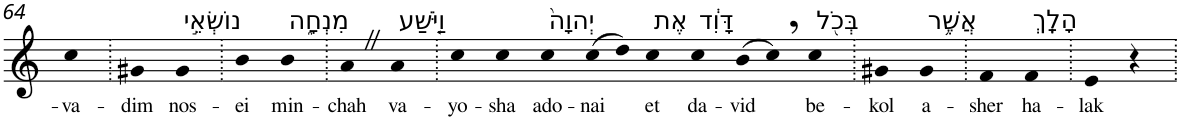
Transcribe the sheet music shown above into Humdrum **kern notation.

**kern	**text
*part1	*part1
*staff1	*staff1
*I"Piano	*
*I'Pno	*
!!LO:PB:g=z
*clefG2	*
*k[]	*
=64	=64
!	!LO:LY:b
4cc	-va-
=65.	=65.
!	!LO:LY:b
4g#X	-dim
!LO:TX:a:t=נוֹשְׂאֵ֣י	!
!	!LO:LY:b
4g#	nos-
=66.	=66.
!	!LO:LY:b
4b	-ei
!LO:TX:a:t=מִנְחָ֑ה	!
!	!LO:LY:b
4b	min-
=67.	=67.
!	!LO:LY:b
4aZ	-chah
!LO:TX:a:t=וַיֹּ֤שַׁע	!
!	!LO:LY:b
4a	va-
=68.	=68.
!	!LO:LY:b
4cc	-yo-
!	!LO:LY:b
4cc	-sha
!LO:TX:a:t=יְהוָה֙	!
!	!LO:LY:b
4cc	ado-
!	!LO:LY:b
(>8cc	-nai
8dd)	.
!LO:TX:a:t=אֶת	!
!	!LO:LY:b
4cc	et
!LO:TX:a:t=דָּוִ֔ד	!
!	!LO:LY:b
4cc	da-
!	!LO:LY:b
(>8b	-vid
8cc,)	.
!LO:TX:a:t=בְּכֹ֖ל	!
!	!LO:LY:b
4cc	be-
=69.	=69.
!	!LO:LY:b
4g#X	-kol
!LO:TX:a:t=אֲשֶׁ֥ר	!
!	!LO:LY:b
4g#	a-
=70.	=70.
!	!LO:LY:b
4f	-sher
!LO:TX:a:t=הָלָֽךְ	!
!	!LO:LY:b
4f	ha-
=71.	=71.
!	!LO:LY:b
4e	-lak
4r	.
=.	=.
*-	*-
